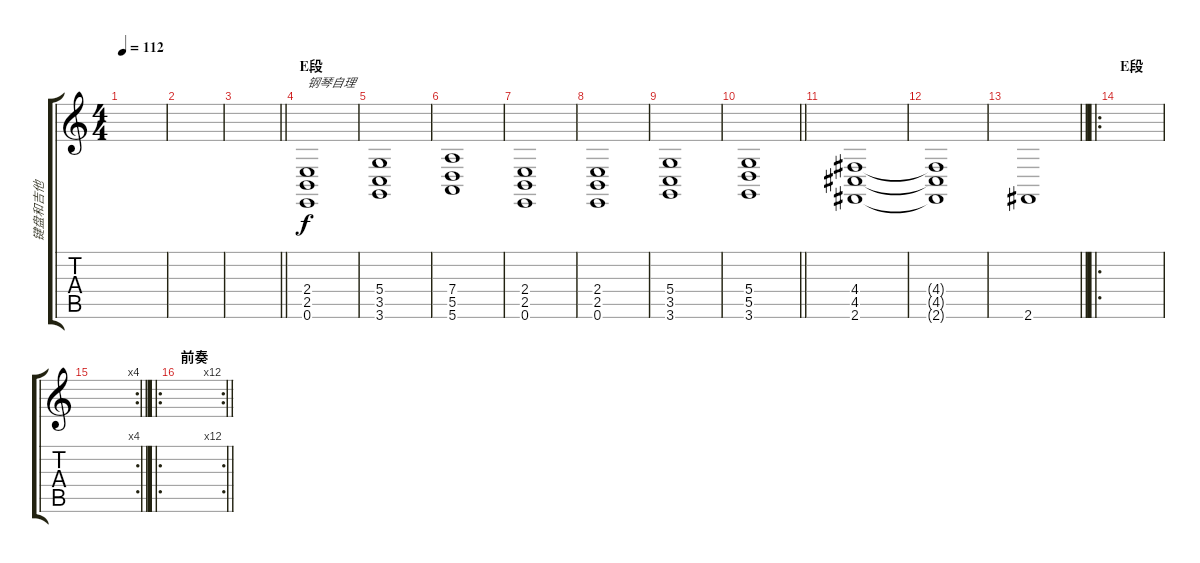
\track ("键盘和吉他   " "键盘和吉他   ") {instrument synthstrings1}
\staff {score tabs}
\tuning (E4 B3 G3 D3 A2 E2) {hide}
\ts (4 4)
\tempo 112
\clef g2
\ks c
|
|
\barLineRight lightlight
|
\section ("" "E段")
(2.4 2.5 0.6).1{txt "钢琴自理"} |
(5.4 3.5 3.6).1 |
(7.4 5.5 5.6).1 |
(2.4 2.5 0.6).1 |
(2.4 2.5 0.6).1 |
(5.4 3.5 3.6).1 |
\barLineRight lightlight
(5.4 5.5 3.6).1 |
(4.4 4.5 2.6).1 |
(4.4{t} 4.5{t} 2.6{t}).1 |
\barLineRight lightlight
2.6.1 |
\ro
\section ("" "E段")
|
\rc 4
\barLineRight lightlight
|
\ro
\rc 12
\section ("" "前奏")
\barLineRight lightlight
